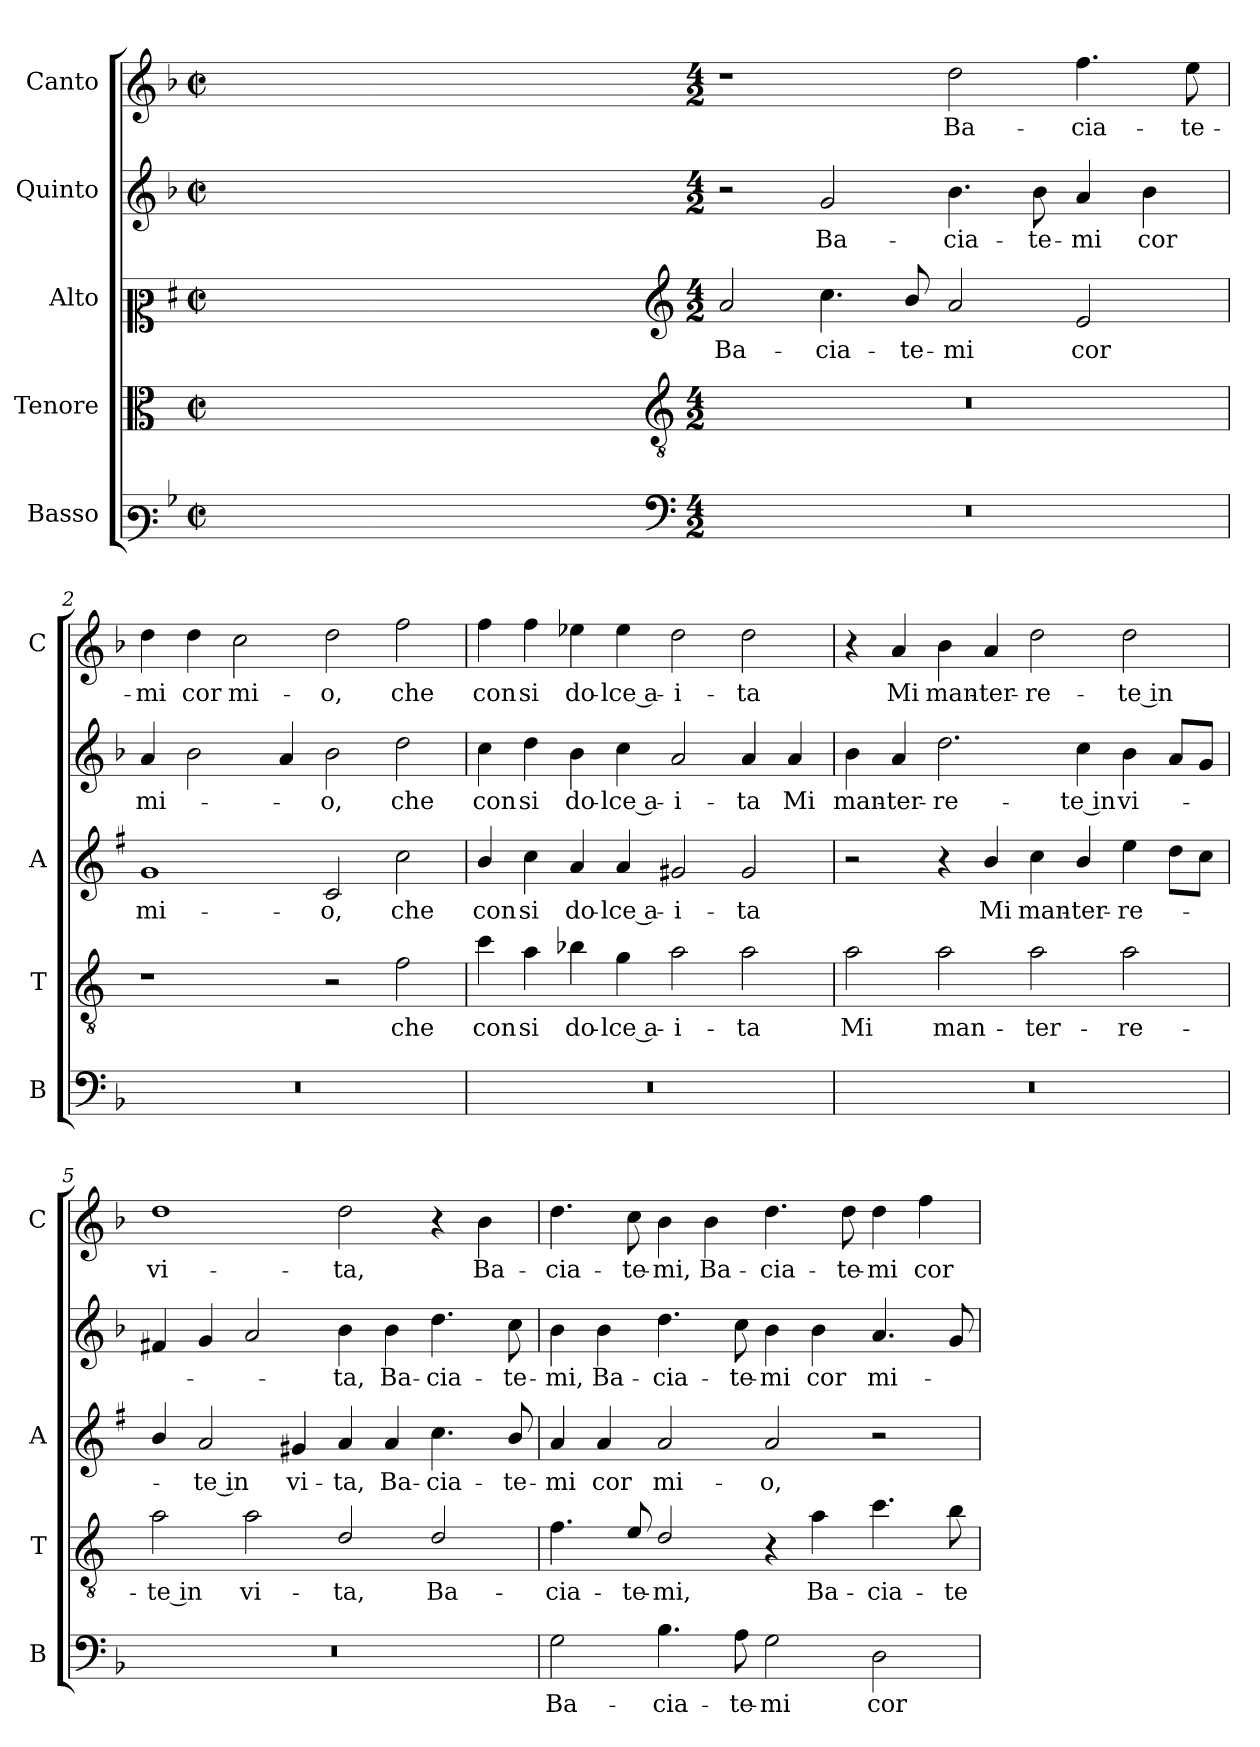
**kern	**text	**kern	**text	**kern	**text	**kern	**text	**kern	**text
*part5	*part5	*part4	*part4	*part3	*part3	*part2	*part2	*part1	*part1
*staff5	*staff5	*staff4	*staff4	*staff3	*staff3	*staff2	*staff2	*staff1	*staff1
*I"Basso	*	*I"Tenore	*	*I"Alto	*	*I"Quinto	*	*I"Canto	*
*I'B	*	*I'T	*	*I'A	*	*	*	*I'C	*
*clefF3	*	*clefC3	*	*clefC2	*	*clefG2	*	*clefG2	*
*	*	*ITrd4c7	*	*ITrd1c2	*	*	*	*	*
*k[b-]	*	*k[b-]	*	*k[b-]	*	*k[b-]	*	*k[b-]	*
*F:	*	*F:	*	*F:	*	*F:	*	*F:	*
*M2/2	*	*M2/2	*	*M2/2	*	*M2/2	*	*M2/2	*
*met(c|)	*	*met(c|)	*	*met(c|)	*	*met(c|)	*	*met(c|)	*
=	=	=	=	=	=	=	=	=	=
1ryy	.	1ryy	.	1ryy	.	1ryy	.	1ryy	.
=1X-	=1X-	=1X-	=1X-	=1X-	=1X-	=1X-	=1X-	=1X-	=1X-
4ryy	.	4ryy	.	4ryy	.	4ryy	.	4ryy	.
4ryy	.	4ryy	.	4ryy	.	4ryy	.	4ryy	.
4ryy	.	4ryy	.	4ryy	.	4ryy	.	4ryy	.
4ryy	.	4ryy	.	4ryy	.	4ryy	.	4ryy	.
=1-	=1-	=1-	=1-	=1-	=1-	=1-	=1-	=1-	=1-
*clefF4	*	*clefGv2	*	*clefG2	*	*	*	*	*
*M4/2	*	*M4/2	*	*M4/2	*	*M4/2	*	*M4/2	*
!	!	!	!	!	!LO:LY:b	!	!	!	!
0r	.	0r	.	2g/	Ba-	2r	.	1r	.
!	!	!	!	!	!LO:LY:b	!	!LO:LY:b	!	!
.	.	.	.	4.b-\	-cia-	2g/	Ba-	.	.
!	!	!	!	!	!LO:LY:b	!	!	!	!
.	.	.	.	8a/	-te-	.	.	.	.
!	!	!	!	!	!LO:LY:b	!	!LO:LY:b	!	!LO:LY:b
.	.	.	.	2g/	-mi	4.b-\	-cia-	2dd\	Ba-
!	!	!	!	!	!	!	!LO:LY:b	!	!
.	.	.	.	.	.	8b-\	-te-	.	.
!	!	!	!	!	!LO:LY:b	!	!LO:LY:b	!	!LO:LY:b
.	.	.	.	2d/	cor	4a/	-mi	4.ff\	-cia-
!	!	!	!	!	!	!	!LO:LY:b	!	!
.	.	.	.	.	.	4b-\	cor	.	.
!	!	!	!	!	!	!	!	!	!LO:LY:b
.	.	.	.	.	.	.	.	8ee\	-te-
=2	=2	=2	=2	=2	=2	=2	=2	=2	=2
!	!	!	!	!	!LO:LY:b	!	!LO:LY:b	!	!LO:LY:b
0r	.	1r	.	1f	mi-	4a/	mi-	4dd\	-mi
!	!	!	!	!	!	!	!	!	!LO:LY:b
.	.	.	.	.	.	2b-\	.	4dd\	cor
!	!	!	!	!	!	!	!	!	!LO:LY:b
.	.	.	.	.	.	.	.	2cc\	mi-
.	.	.	.	.	.	4a/	.	.	.
!	!	!	!	!	!LO:LY:b	!	!LO:LY:b	!	!LO:LY:b
.	.	2r	.	2B-/	-o,	2b-\	-o,	2dd\	-o,
!	!	!	!LO:LY:b	!	!LO:LY:b	!	!LO:LY:b	!	!LO:LY:b
.	.	2B-\	che	2b-\	che	2dd\	che	2ff\	che
=3	=3	=3	=3	=3	=3	=3	=3	=3	=3
!	!	!	!LO:LY:b	!	!LO:LY:b	!	!LO:LY:b	!	!LO:LY:b
0r	.	4f\	con	4a/	con	4cc\	con	4ff\	con
!	!	!	!LO:LY:b	!	!LO:LY:b	!	!LO:LY:b	!	!LO:LY:b
.	.	4d\	si	4b-\	si	4dd\	si	4ff\	si
!	!	!	!LO:LY:b	!	!LO:LY:b	!	!LO:LY:b	!	!LO:LY:b
.	.	4e-X\	do-	4g/	do-	4b-\	do-	4ee-X\	do-
!	!	!	!LO:LY:b	!	!LO:LY:b	!	!LO:LY:b	!	!LO:LY:b
.	.	4c\	-lce a-	4g/	-lce a-	4cc\	-lce a-	4ee-\	-lce a-
!	!	!	!LO:LY:b	!	!LO:LY:b	!	!LO:LY:b	!	!LO:LY:b
.	.	2d\	-i-	2f#X/	-i-	2a/	-i-	2dd\	-i-
!	!	!	!LO:LY:b	!	!LO:LY:b	!	!LO:LY:b	!	!LO:LY:b
.	.	2d\	-ta	2f#/	-ta	4a/	-ta	2dd\	-ta
!	!	!	!	!	!	!	!LO:LY:b	!	!
.	.	.	.	.	.	4a/	Mi	.	.
!!LO:LB:g=z
=4	=4	=4	=4	=4	=4	=4	=4	=4	=4
!	!	!	!LO:LY:b	!	!	!	!LO:LY:b	!	!
0r	.	2d\	Mi	2r	.	4b-\	man-	4r	.
!	!	!	!	!	!	!	!LO:LY:b	!	!LO:LY:b
.	.	.	.	.	.	4a/	-ter-	4a/	Mi
!	!	!	!LO:LY:b	!	!	!	!LO:LY:b	!	!LO:LY:b
.	.	2d\	man-	4r	.	2.dd\	-re-	4b-\	man-
!	!	!	!	!	!LO:LY:b	!	!	!	!LO:LY:b
.	.	.	.	4a/	Mi	.	.	4a/	-ter-
!	!	!	!LO:LY:b	!	!LO:LY:b	!	!	!	!LO:LY:b
.	.	2d\	-ter-	4b-\	man-	.	.	2dd\	-re-
!	!	!	!	!	!LO:LY:b	!	!LO:LY:b	!	!
.	.	.	.	4a/	-ter-	4cc\	-te in	.	.
!	!	!	!LO:LY:b	!	!LO:LY:b	!	!LO:LY:b	!	!LO:LY:b
.	.	2d\	-re-	4dd\	-re-	4b-\	vi-	2dd\	-te in
.	.	.	.	8cc\L	.	8a/L	.	.	.
.	.	.	.	8b-\J	.	8g/J	.	.	.
=5	=5	=5	=5	=5	=5	=5	=5	=5	=5
!	!	!	!LO:LY:b	!	!	!	!	!	!LO:LY:b
0r	.	2d\	-te in	4a/	.	4f#X/	.	1dd	vi-
!	!	!	!	!	!LO:LY:b	!	!	!	!
.	.	.	.	2g/	-te in	4g/	.	.	.
!	!	!	!LO:LY:b	!	!	!	!	!	!
.	.	2d\	vi-	.	.	2a/	.	.	.
!	!	!	!	!	!LO:LY:b	!	!	!	!
.	.	.	.	4f#X/	vi-	.	.	.	.
!	!	!	!LO:LY:b	!	!LO:LY:b	!	!LO:LY:b	!	!LO:LY:b
.	.	2G/	-ta,	4g/	-ta,	4b-\	-ta,	2dd\	-ta,
!	!	!	!	!	!LO:LY:b	!	!LO:LY:b	!	!
.	.	.	.	4g/	Ba-	4b-\	Ba-	.	.
!	!	!	!LO:LY:b	!	!LO:LY:b	!	!LO:LY:b	!	!
.	.	2G/	Ba-	4.b-\	-cia-	4.dd\	-cia-	4r	.
!	!	!	!	!	!	!	!	!	!LO:LY:b
.	.	.	.	.	.	.	.	4b-\	Ba-
!	!	!	!	!	!LO:LY:b	!	!LO:LY:b	!	!
.	.	.	.	8a/	-te-	8cc\	-te-	.	.
=6	=6	=6	=6	=6	=6	=6	=6	=6	=6
!	!LO:LY:b	!	!LO:LY:b	!	!LO:LY:b	!	!LO:LY:b	!	!LO:LY:b
2G\	Ba-	4.B-\	-cia-	4g/	-mi	4b-\	-mi,	4.dd\	-cia-
!	!	!	!	!	!LO:LY:b	!	!LO:LY:b	!	!
.	.	.	.	4g/	cor	4b-\	Ba-	.	.
!	!	!	!LO:LY:b	!	!	!	!	!	!LO:LY:b
.	.	8A/	-te-	.	.	.	.	8cc\	-te-
!	!LO:LY:b	!	!LO:LY:b	!	!LO:LY:b	!	!LO:LY:b	!	!LO:LY:b
4.B-\	-cia-	2G/	-mi,	2g/	mi-	4.dd\	-cia-	4b-\	-mi,
!	!	!	!	!	!	!	!	!	!LO:LY:b
.	.	.	.	.	.	.	.	4b-\	Ba-
!	!LO:LY:b	!	!	!	!	!	!LO:LY:b	!	!
8A\	-te-	.	.	.	.	8cc\	-te-	.	.
!	!LO:LY:b	!	!	!	!LO:LY:b	!	!LO:LY:b	!	!LO:LY:b
2G\	-mi	4r	.	2g/	-o,	4b-\	-mi	4.dd\	-cia-
!	!	!	!LO:LY:b	!	!	!	!LO:LY:b	!	!
.	.	4d\	Ba-	.	.	4b-\	cor	.	.
!	!	!	!	!	!	!	!	!	!LO:LY:b
.	.	.	.	.	.	.	.	8dd\	-te-
!	!LO:LY:b	!	!LO:LY:b	!	!	!	!LO:LY:b	!	!LO:LY:b
2D\	cor	4.f\	-cia-	2r	.	4.a/	mi-	4dd\	-mi
!	!	!	!	!	!	!	!	!	!LO:LY:b
.	.	.	.	.	.	.	.	4ff\	cor
!	!	!	!LO:LY:b	!	!	!	!	!	!
.	.	8e\	-te-	.	.	8g/	.	.	.
=	=	=	=	=	=	=	=	=	=
*-	*-	*-	*-	*-	*-	*-	*-	*-	*-
